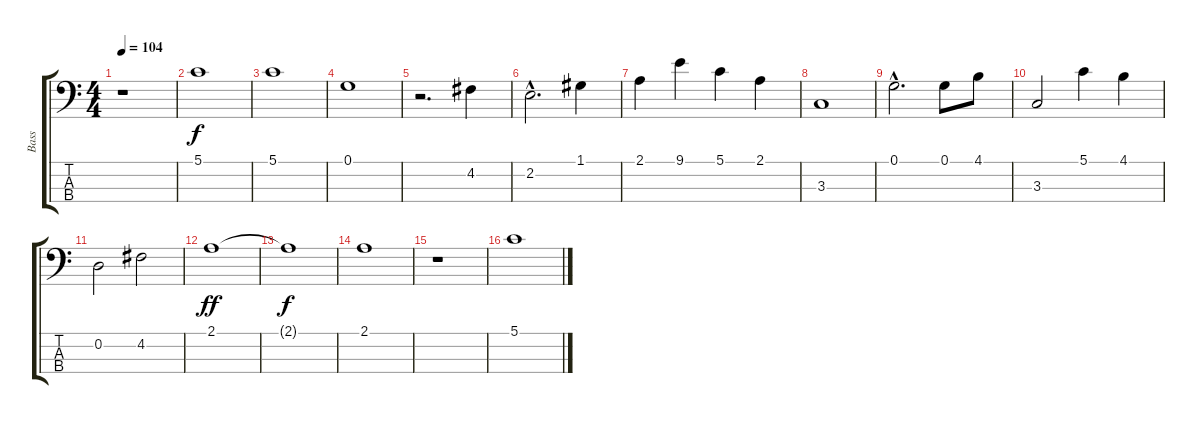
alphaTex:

\track ("Bass" "Bass") {instrument acousticbass}
\staff {score tabs}
\tuning (G2 D2 A1 E1) {hide}
\ts (4 4)
\tempo 104
\clef f4
\ks c
r.1{dy f} |
5.1.1 |
5.1.1 |
0.1.1 |
r.2{d} 4.2.4 |
2.2{hac}.2{d} 1.1.4 |
2.1.4 9.1.4 5.1.4 2.1.4 |
3.3.1 |
0.1{hac}.2{d} 0.1.8 4.1.8 |
3.3.2 5.1.4 4.1.4 |
0.2.2 4.2.2 |
2.1.1{dy ff} |
2.1{t}.1{dy f} |
2.1.1 |
r.1 |
5.1.1
